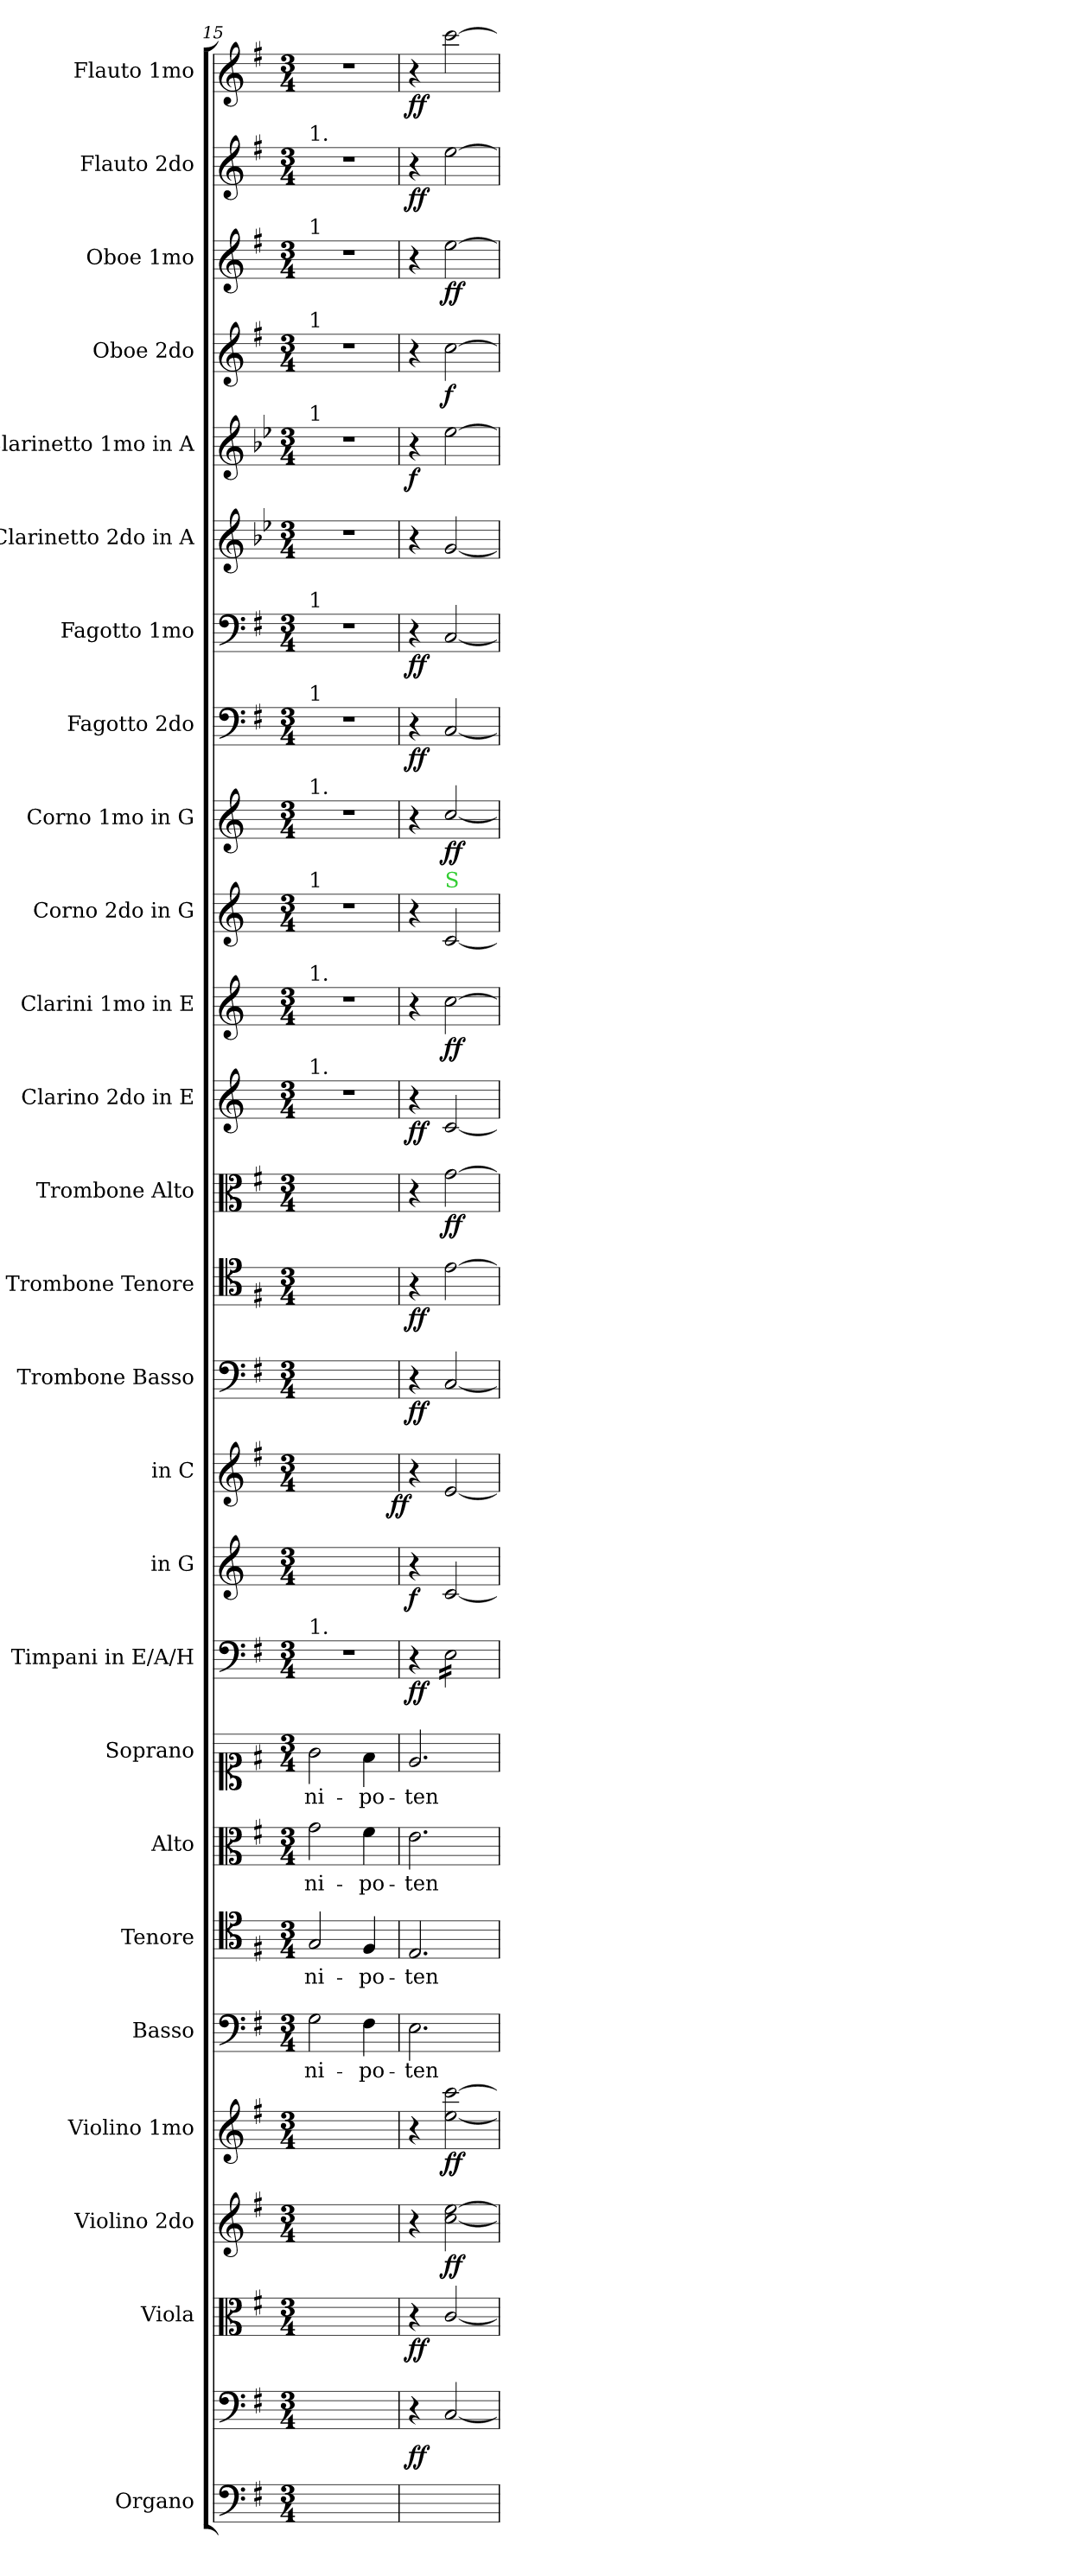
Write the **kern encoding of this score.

**kern	**kern	**dynam	**kern	**dynam	**kern	**dynam	**kern	**dynam	**kern	**text	**kern	**text	**kern	**text	**kern	**text	**kern	**dynam	**kern	**dynam	**kern	**dynam	**kern	**dynam	**kern	**dynam	**kern	**dynam	**kern	**dynam	**kern	**dynam	**kern	**kern	**dynam	**kern	**dynam	**kern	**dynam	**kern	**kern	**dynam	**kern	**dynam	**kern	**dynam	**kern	**dynam	**kern	**dynam
*part26	*part26	*part26	*part25	*part25	*part24	*part24	*part23	*part23	*part22	*part22	*part21	*part21	*part20	*part20	*part19	*part19	*part18	*part18	*part17	*part17	*part16	*part16	*part15	*part15	*part14	*part14	*part13	*part13	*part12	*part12	*part11	*part11	*part10	*part9	*part9	*part8	*part8	*part7	*part7	*part6	*part5	*part5	*part4	*part4	*part3	*part3	*part2	*part2	*part1	*part1
*staff27	*staff26	*staff26/27	*staff25	*staff25	*staff24	*staff24	*staff23	*staff23	*staff22	*staff22	*staff21	*staff21	*staff20	*staff20	*staff19	*staff19	*staff18	*staff18	*staff17	*staff17	*staff16	*staff16	*staff15	*staff15	*staff14	*staff14	*staff13	*staff13	*staff12	*staff12	*staff11	*staff11	*staff10	*staff9	*staff9	*staff8	*staff8	*staff7	*staff7	*staff6	*staff5	*staff5	*staff4	*staff4	*staff3	*staff3	*staff2	*staff2	*staff1	*staff1
*I"Organo	*	*	*I"Viola	*	*I"Violino 2do	*	*I"Violino 1mo	*	*I"Basso	*	*I"Tenore	*	*I"Alto	*	*I"Soprano	*	*I"Timpani in E/A/H	*	*I"in G	*	*I"in C	*	*I"Trombone Basso	*	*I"Trombone Tenore	*	*I"Trombone Alto	*	*I"Clarino 2do in E	*	*I"Clarini 1mo in E	*	*I"Corno 2do in G	*I"Corno 1mo in G	*	*I"Fagotto 2do	*	*I"Fagotto 1mo	*	*I"Clarinetto 2do in A	*I"Clarinetto 1mo in A	*	*I"Oboe 2do	*	*I"Oboe 1mo	*	*I"Flauto 2do	*	*I"Flauto 1mo	*
*I'Org	*	*	*I'Va	*	*	*	*	*	*I'B	*	*I'T	*	*I'A	*	*I'S	*	*I'Timp	*	*	*	*	*	*	*	*	*	*	*	*	*	*I'Clno I	*	*	*I'Cor I	*	*	*	*	*	*I'Cl II	*I'Cl I	*	*	*	*	*	*	*	*	*
*clefF4	*clefF4	*	*clefC3	*	*clefG2	*	*clefG2	*	*clefF4	*	*clefC4	*	*clefC3	*	*clefC1	*	*clefF4	*	*clefG2	*	*clefG2	*	*clefF4	*	*clefC4	*	*clefC3	*	*clefG2	*	*clefG2	*	*clefG2	*clefG2	*	*clefF4	*	*clefF4	*	*clefG2	*clefG2	*	*clefG2	*	*clefG2	*	*clefG2	*	*clefG2	*
*	*	*	*	*	*	*	*	*	*	*	*	*	*	*	*	*	*	*	*ITrd3c5	*	*	*	*	*	*	*	*	*	*ITrd-2c-4	*	*ITrd-2c-4	*	*ITrd3c5	*ITrd3c5	*	*	*	*	*	*ITrd2c3	*ITrd2c3	*	*	*	*	*	*	*	*	*
*k[f#]	*k[f#]	*	*k[f#]	*	*k[f#]	*	*k[f#]	*	*k[f#]	*	*k[f#]	*	*k[f#]	*	*k[f#]	*	*k[f#]	*	*k[f#]	*	*k[f#]	*	*k[f#]	*	*k[f#]	*	*k[f#]	*	*k[f#c#g#d#]	*	*k[f#c#g#d#]	*	*k[f#]	*k[f#]	*	*k[f#]	*	*k[f#]	*	*k[f#]	*k[f#]	*	*k[f#]	*	*k[f#]	*	*k[f#]	*	*k[f#]	*
*e:	*e:	*	*e:	*	*e:	*	*e:	*	*e:	*	*e:	*	*e:	*	*e:	*	*	*	*	*	*	*	*e:	*	*e:	*	*e:	*	*	*	*	*	*	*	*	*e:	*	*e:	*	*	*	*	*e:	*	*e:	*	*e:	*	*e:	*
*M3/4	*M3/4	*	*M3/4	*	*M3/4	*	*M3/4	*	*M3/4	*	*M3/4	*	*M3/4	*	*M3/4	*	*M3/4	*	*M3/4	*	*M3/4	*	*M3/4	*	*M3/4	*	*M3/4	*	*M3/4	*	*M3/4	*	*M3/4	*M3/4	*	*M3/4	*	*M3/4	*	*M3/4	*M3/4	*	*M3/4	*	*M3/4	*	*M3/4	*	*M3/4	*
=15	=15	=15	=15	=15	=15	=15	=15	=15	=15	=15	=15	=15	=15	=15	=15	=15	=15	=15	=15	=15	=15	=15	=15	=15	=15	=15	=15	=15	=15	=15	=15	=15	=15	=15	=15	=15	=15	=15	=15	=15	=15	=15	=15	=15	=15	=15	=15	=15	=15	=15
!	!	!	!	!	!	!	!	!	!	!	!	!	!	!	!	!	!	!	!	!	!	!	!	!	!	!	!	!	!	!	!	!	!	!	!	!	!	!	!	!	!	!	!	!	!	!	!LO:TX:a:t=1.	!	!	!
!	!	!	!	!	!	!	!	!	!	!	!	!	!	!	!	!	!	!	!	!	!	!	!	!	!	!	!	!	!	!	!	!	!	!	!	!	!	!	!	!	!	!	!	!	!LO:TX:a:t=1	!	!	!	!	!
!	!	!	!	!	!	!	!	!	!	!	!	!	!	!	!	!	!	!	!	!	!	!	!	!	!	!	!	!	!	!	!	!	!	!	!	!	!	!	!	!	!	!	!LO:TX:a:t=1	!	!	!	!	!	!	!
!	!	!	!	!	!	!	!	!	!	!	!	!	!	!	!	!	!	!	!	!	!	!	!	!	!	!	!	!	!	!	!	!	!	!	!	!	!	!	!	!	!LO:TX:a:t=1	!	!	!	!	!	!	!	!	!
!	!	!	!	!	!	!	!	!	!	!	!	!	!	!	!	!	!	!	!	!	!	!	!	!	!	!	!	!	!	!	!	!	!	!	!	!	!	!LO:TX:a:t=1	!	!	!	!	!	!	!	!	!	!	!	!
!	!	!	!	!	!	!	!	!	!	!	!	!	!	!	!	!	!	!	!	!	!	!	!	!	!	!	!	!	!	!	!	!	!	!	!	!LO:TX:a:t=1	!	!	!	!	!	!	!	!	!	!	!	!	!	!
!	!	!	!	!	!	!	!	!	!	!	!	!	!	!	!	!	!	!	!	!	!	!	!	!	!	!	!	!	!	!	!	!	!	!LO:TX:a:t=1.	!	!	!	!	!	!	!	!	!	!	!	!	!	!	!	!
!	!	!	!	!	!	!	!	!	!	!	!	!	!	!	!	!	!	!	!	!	!	!	!	!	!	!	!	!	!	!	!	!	!LO:TX:a:t=1	!	!	!	!	!	!	!	!	!	!	!	!	!	!	!	!	!
!	!	!	!	!	!	!	!	!	!	!	!	!	!	!	!	!	!	!	!	!	!	!	!	!	!	!	!	!	!	!	!LO:TX:a:t=1.	!	!	!	!	!	!	!	!	!	!	!	!	!	!	!	!	!	!	!
!	!	!	!	!	!	!	!	!	!	!	!	!	!	!	!	!	!	!	!	!	!	!	!	!	!	!	!	!	!LO:TX:a:t=1.	!	!	!	!	!	!	!	!	!	!	!	!	!	!	!	!	!	!	!	!	!
!	!	!	!	!	!	!	!	!	!	!	!	!	!	!	!	!	!LO:TX:a:t=1.	!	!	!	!	!	!	!	!	!	!	!	!	!	!	!	!	!	!	!	!	!	!	!	!	!	!	!	!	!	!	!	!	!
2.ryy	2.ryy	.	2.ryy	.	2.ryy	.	2.ryy	.	2G\	-ni-	2G/	-ni-	2g\	-ni-	2g\	-ni-	2.r	.	2.ryy	.	2.ryy	.	2.ryy	.	2.ryy	.	2.ryy	.	2.r	.	2.r	.	2.r	2.r	.	2.r	.	2.r	.	2.r	2.r	.	2.r	.	2.r	.	2.r	.	2.r	.
.	.	.	.	.	.	.	.	.	4F#\	-po-	4F#/	-po-	4f#\	-po-	4f#\	-po-	.	.	.	.	.	.	.	.	.	.	.	.	.	.	.	.	.	.	.	.	.	.	.	.	.	.	.	.	.	.	.	.	.	.
=16	=16	=16	=16	=16	=16	=16	=16	=16	=16	=16	=16	=16	=16	=16	=16	=16	=16	=16	=16	=16	=16	=16	=16	=16	=16	=16	=16	=16	=16	=16	=16	=16	=16	=16	=16	=16	=16	=16	=16	=16	=16	=16	=16	=16	=16	=16	=16	=16	=16	=16
!	!	!	!	!	!	!	!	!	!	!	!	!	!	!	!	!	!	!	!	!	!	!LO:DY:rj	!	!	!	!	!	!	!	!	!	!	!	!	!	!	!	!	!	!	!	!	!	!	!	!	!	!	!	!
2.ryy	4r	ff	4r	ff	4r	.	4r	.	2.E\	-ten-	2.E/	-ten-	2.e\	-ten-	2.e/	-ten-	4r	ff	4r	f	4r	ff	4r	ff	4r	ff	4r	.	4r	ff	4r	.	4r	4r	.	4r	ff	4r	ff	4r	4r	f	4r	.	4r	.	4r	ff	4r	ff
!	!	!	!	!	!	!	!	!	!	!	!	!	!	!	!	!	!	!	!	!	!	!	!	!	!	!	!	!	!	!	!	!	!LO:TX:a:color=limegreen:t=S	!	!	!	!	!	!	!	!	!	!	!	!	!	!	!	!	!
!	!	!	!	!	!	!LO:DY:b	!	!LO:DY:b	!	!	!	!	!	!	!	!	!	!	!	!	!	!	!	!	!	!	!	!	!	!	!	!	!	!	!	!	!	!	!	!	!	!	!	!	!	!	!	!	!	!
*	*	*	*	*	*	*	*	*	*	*	*	*	*	*	*	*	*tremolo	*	*	*	*	*	*	*	*	*	*	*	*	*	*	*	*	*	*	*	*	*	*	*	*	*	*	*	*	*	*	*	*	*
.	[2C/	.	[2c/	.	[2cc\ [2ee\	ff	[2ee\ [2ccc\	ff	.	.	.	.	.	.	.	.	16E\LL	.	[2G/	.	[2e/	.	[2C/	.	[2e\	.	[2g\	ff	[2e/	.	[2ee\	ff	[2G/	[2g/	ff	[2C/	.	[2C/	.	[2e/	[2cc\	.	[2cc\	f	[2ee\	ff	[2ee\	.	[2ccc\	.
.	.	.	.	.	.	.	.	.	.	.	.	.	.	.	.	.	16E\	.	.	.	.	.	.	.	.	.	.	.	.	.	.	.	.	.	.	.	.	.	.	.	.	.	.	.	.	.	.	.	.	.
.	.	.	.	.	.	.	.	.	.	.	.	.	.	.	.	.	16E\	.	.	.	.	.	.	.	.	.	.	.	.	.	.	.	.	.	.	.	.	.	.	.	.	.	.	.	.	.	.	.	.	.
.	.	.	.	.	.	.	.	.	.	.	.	.	.	.	.	.	16E\	.	.	.	.	.	.	.	.	.	.	.	.	.	.	.	.	.	.	.	.	.	.	.	.	.	.	.	.	.	.	.	.	.
.	.	.	.	.	.	.	.	.	.	.	.	.	.	.	.	.	16E\	.	.	.	.	.	.	.	.	.	.	.	.	.	.	.	.	.	.	.	.	.	.	.	.	.	.	.	.	.	.	.	.	.
.	.	.	.	.	.	.	.	.	.	.	.	.	.	.	.	.	16E\	.	.	.	.	.	.	.	.	.	.	.	.	.	.	.	.	.	.	.	.	.	.	.	.	.	.	.	.	.	.	.	.	.
.	.	.	.	.	.	.	.	.	.	.	.	.	.	.	.	.	16E\	.	.	.	.	.	.	.	.	.	.	.	.	.	.	.	.	.	.	.	.	.	.	.	.	.	.	.	.	.	.	.	.	.
.	.	.	.	.	.	.	.	.	.	.	.	.	.	.	.	.	16E\JJ	.	.	.	.	.	.	.	.	.	.	.	.	.	.	.	.	.	.	.	.	.	.	.	.	.	.	.	.	.	.	.	.	.
*	*	*	*	*	*	*	*	*	*	*	*	*	*	*	*	*	*Xtremolo	*	*	*	*	*	*	*	*	*	*	*	*	*	*	*	*	*	*	*	*	*	*	*	*	*	*	*	*	*	*	*	*	*
=	=	=	=	=	=	=	=	=	=	=	=	=	=	=	=	=	=	=	=	=	=	=	=	=	=	=	=	=	=	=	=	=	=	=	=	=	=	=	=	=	=	=	=	=	=	=	=	=	=	=
*-	*-	*-	*-	*-	*-	*-	*-	*-	*-	*-	*-	*-	*-	*-	*-	*-	*-	*-	*-	*-	*-	*-	*-	*-	*-	*-	*-	*-	*-	*-	*-	*-	*-	*-	*-	*-	*-	*-	*-	*-	*-	*-	*-	*-	*-	*-	*-	*-	*-	*-
